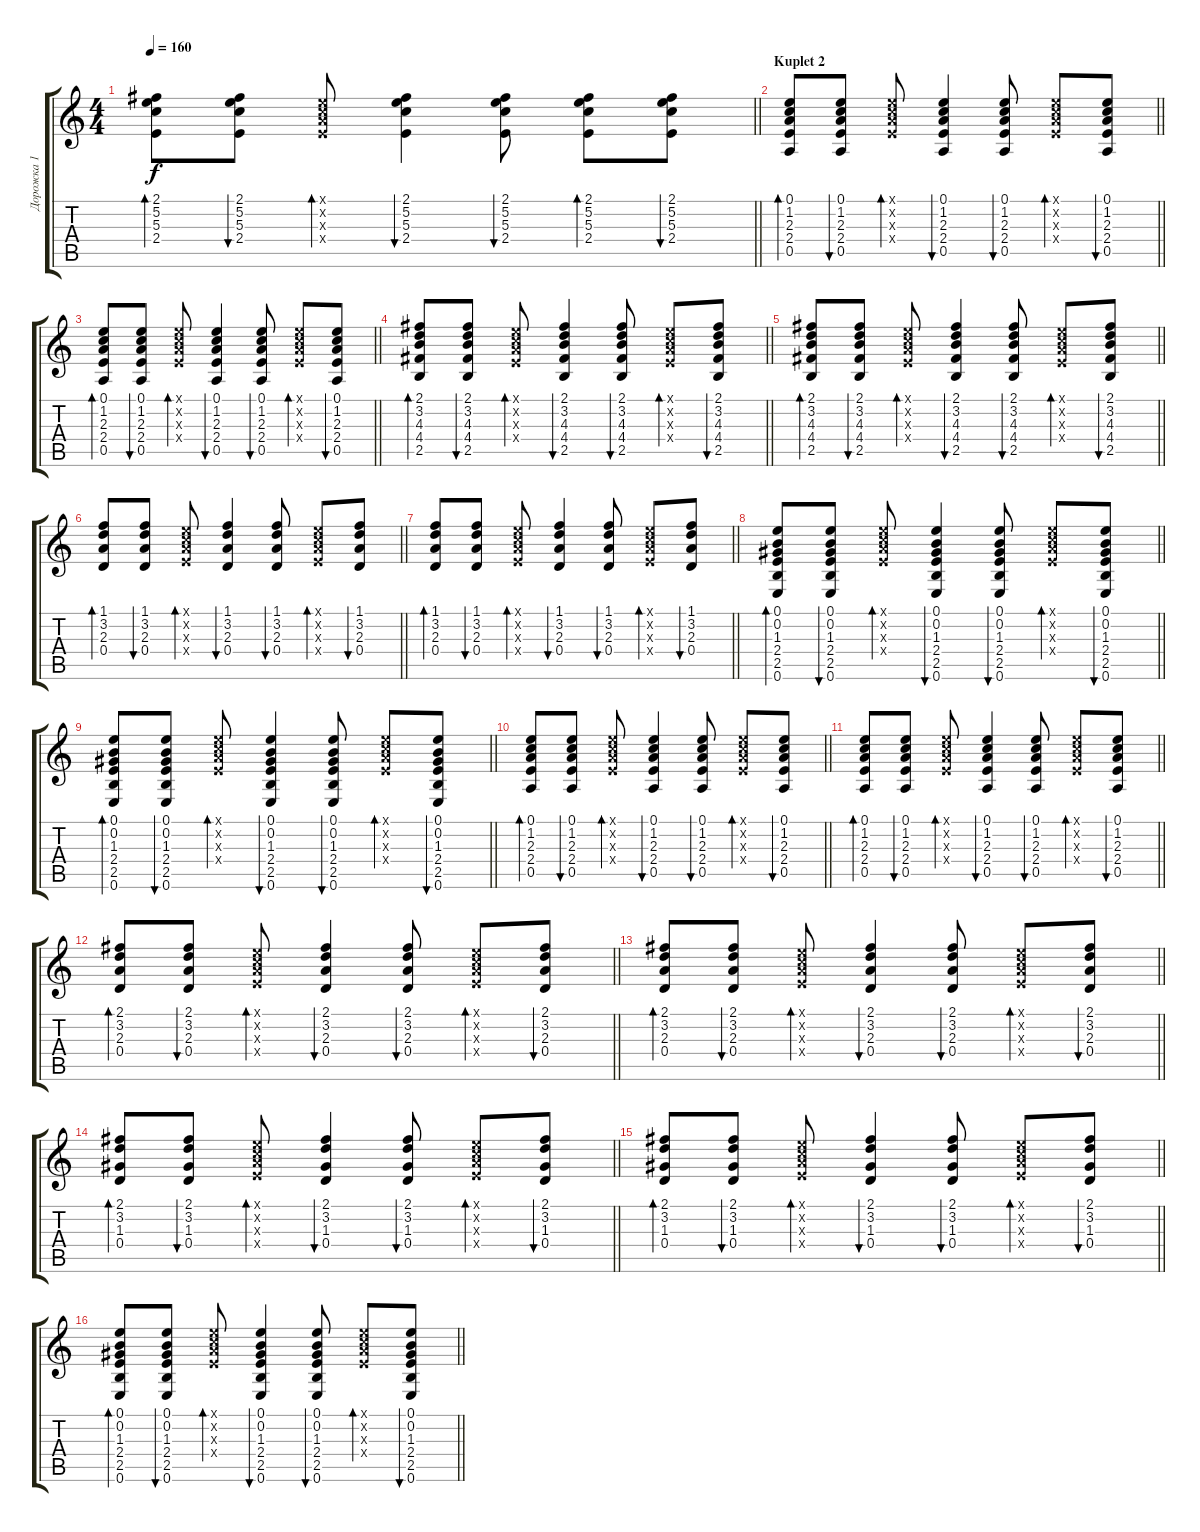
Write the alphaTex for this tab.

\track ("Дорожка 1" "Дорожка 1") {instrument acousticguitarsteel}
\staff {score tabs}
\tuning (E4 B3 G3 D3 A2 E2) {hide}
\ts (4 4)
\tempo 160
\clef g2
\barLineRight lightlight
\ks c
(2.1 5.2 5.3 2.4).8{bd 60 dy f} (2.1 5.2 5.3 2.4).8{bu 60} (0.1{x} 1.2{x} 2.3{x} 2.4{x}).8{bd 60} (2.1 5.2 5.3 2.4).4{bu 60} (2.1 5.2 5.3 2.4).8{bu 60} (2.1 5.2 5.3 2.4).8{bd 60} (2.1 5.2 5.3 2.4).8{bu 60} |
\section ("" "Kuplet 2")
\barLineRight lightlight
(0.1 1.2 2.3 2.4 0.5).8{bd 60} (0.1 1.2 2.3 2.4 0.5).8{bu 60} (0.1{x} 1.2{x} 2.3{x} 2.4{x}).8{bd 60} (0.1 1.2 2.3 2.4 0.5).4{bu 60} (0.1 1.2 2.3 2.4 0.5).8{bu 60} (0.1{x} 1.2{x} 2.3{x} 2.4{x}).8{bd 60} (0.1 1.2 2.3 2.4 0.5).8{bu 60} |
\barLineRight lightlight
(0.1 1.2 2.3 2.4 0.5).8{bd 60} (0.1 1.2 2.3 2.4 0.5).8{bu 60} (0.1{x} 1.2{x} 2.3{x} 2.4{x}).8{bd 60} (0.1 1.2 2.3 2.4 0.5).4{bu 60} (0.1 1.2 2.3 2.4 0.5).8{bu 60} (0.1{x} 1.2{x} 2.3{x} 2.4{x}).8{bd 60} (0.1 1.2 2.3 2.4 0.5).8{bu 60} |
\barLineRight lightlight
(2.1 3.2 4.3 4.4 2.5).8{bd 60} (2.1 3.2 4.3 4.4 2.5).8{bu 60} (0.1{x} 1.2{x} 2.3{x} 2.4{x}).8{bd 60} (2.1 3.2 4.3 4.4 2.5).4{bu 60} (2.1 3.2 4.3 4.4 2.5).8{bu 60} (0.1{x} 1.2{x} 2.3{x} 2.4{x}).8{bd 60} (2.1 3.2 4.3 4.4 2.5).8{bu 60} |
\barLineRight lightlight
(2.1 3.2 4.3 4.4 2.5).8{bd 60} (2.1 3.2 4.3 4.4 2.5).8{bu 60} (0.1{x} 1.2{x} 2.3{x} 2.4{x}).8{bd 60} (2.1 3.2 4.3 4.4 2.5).4{bu 60} (2.1 3.2 4.3 4.4 2.5).8{bu 60} (0.1{x} 1.2{x} 2.3{x} 2.4{x}).8{bd 60} (2.1 3.2 4.3 4.4 2.5).8{bu 60} |
\barLineRight lightlight
(1.1 3.2 2.3 0.4).8{bd 60} (1.1 3.2 2.3 0.4).8{bu 60} (0.1{x} 1.2{x} 2.3{x} 2.4{x}).8{bd 60} (1.1 3.2 2.3 0.4).4{bu 60} (1.1 3.2 2.3 0.4).8{bu 60} (0.1{x} 1.2{x} 2.3{x} 2.4{x}).8{bd 60} (1.1 3.2 2.3 0.4).8{bu 60} |
\barLineRight lightlight
(1.1 3.2 2.3 0.4).8{bd 60} (1.1 3.2 2.3 0.4).8{bu 60} (0.1{x} 1.2{x} 2.3{x} 2.4{x}).8{bd 60} (1.1 3.2 2.3 0.4).4{bu 60} (1.1 3.2 2.3 0.4).8{bu 60} (0.1{x} 1.2{x} 2.3{x} 2.4{x}).8{bd 60} (1.1 3.2 2.3 0.4).8{bu 60} |
\barLineRight lightlight
(0.1 0.2 1.3 2.4 2.5 0.6).8{bd 60} (0.1 0.2 1.3 2.4 2.5 0.6).8{bu 60} (0.1{x} 1.2{x} 2.3{x} 2.4{x}).8{bd 60} (0.1 0.2 1.3 2.4 2.5 0.6).4{bu 60} (0.1 0.2 1.3 2.4 2.5 0.6).8{bu 60} (0.1{x} 1.2{x} 2.3{x} 2.4{x}).8{bd 60} (0.1 0.2 1.3 2.4 2.5 0.6).8{bu 60} |
\barLineRight lightlight
(0.1 0.2 1.3 2.4 2.5 0.6).8{bd 60} (0.1 0.2 1.3 2.4 2.5 0.6).8{bu 60} (0.1{x} 1.2{x} 2.3{x} 2.4{x}).8{bd 60} (0.1 0.2 1.3 2.4 2.5 0.6).4{bu 60} (0.1 0.2 1.3 2.4 2.5 0.6).8{bu 60} (0.1{x} 1.2{x} 2.3{x} 2.4{x}).8{bd 60} (0.1 0.2 1.3 2.4 2.5 0.6).8{bu 60} |
\barLineRight lightlight
(0.1 1.2 2.3 2.4 0.5).8{bd 60} (0.1 1.2 2.3 2.4 0.5).8{bu 60} (0.1{x} 1.2{x} 2.3{x} 2.4{x}).8{bd 60} (0.1 1.2 2.3 2.4 0.5).4{bu 60} (0.1 1.2 2.3 2.4 0.5).8{bu 60} (0.1{x} 1.2{x} 2.3{x} 2.4{x}).8{bd 60} (0.1 1.2 2.3 2.4 0.5).8{bu 60} |
\barLineRight lightlight
(0.1 1.2 2.3 2.4 0.5).8{bd 60} (0.1 1.2 2.3 2.4 0.5).8{bu 60} (0.1{x} 1.2{x} 2.3{x} 2.4{x}).8{bd 60} (0.1 1.2 2.3 2.4 0.5).4{bu 60} (0.1 1.2 2.3 2.4 0.5).8{bu 60} (0.1{x} 1.2{x} 2.3{x} 2.4{x}).8{bd 60} (0.1 1.2 2.3 2.4 0.5).8{bu 60} |
\barLineRight lightlight
(2.1 3.2 2.3 0.4).8{bd 60} (2.1 3.2 2.3 0.4).8{bu 60} (0.1{x} 1.2{x} 2.3{x} 2.4{x}).8{bd 60} (2.1 3.2 2.3 0.4).4{bu 60} (2.1 3.2 2.3 0.4).8{bu 60} (0.1{x} 1.2{x} 2.3{x} 2.4{x}).8{bd 60} (2.1 3.2 2.3 0.4).8{bu 60} |
\barLineRight lightlight
(2.1 3.2 2.3 0.4).8{bd 60} (2.1 3.2 2.3 0.4).8{bu 60} (0.1{x} 1.2{x} 2.3{x} 2.4{x}).8{bd 60} (2.1 3.2 2.3 0.4).4{bu 60} (2.1 3.2 2.3 0.4).8{bu 60} (0.1{x} 1.2{x} 2.3{x} 2.4{x}).8{bd 60} (2.1 3.2 2.3 0.4).8{bu 60} |
\barLineRight lightlight
(2.1 3.2 1.3 0.4).8{bd 60} (2.1 3.2 1.3 0.4).8{bu 60} (0.1{x} 1.2{x} 2.3{x} 2.4{x}).8{bd 60} (2.1 3.2 1.3 0.4).4{bu 60} (2.1 3.2 1.3 0.4).8{bu 60} (0.1{x} 1.2{x} 2.3{x} 2.4{x}).8{bd 60} (2.1 3.2 1.3 0.4).8{bu 60} |
\barLineRight lightlight
(2.1 3.2 1.3 0.4).8{bd 60} (2.1 3.2 1.3 0.4).8{bu 60} (0.1{x} 1.2{x} 2.3{x} 2.4{x}).8{bd 60} (2.1 3.2 1.3 0.4).4{bu 60} (2.1 3.2 1.3 0.4).8{bu 60} (0.1{x} 1.2{x} 2.3{x} 2.4{x}).8{bd 60} (2.1 3.2 1.3 0.4).8{bu 60} |
\barLineRight lightlight
(0.1 0.2 1.3 2.4 2.5 0.6).8{bd 60} (0.1 0.2 1.3 2.4 2.5 0.6).8{bu 60} (0.1{x} 1.2{x} 2.3{x} 2.4{x}).8{bd 60} (0.1 0.2 1.3 2.4 2.5 0.6).4{bu 60} (0.1 0.2 1.3 2.4 2.5 0.6).8{bu 60} (0.1{x} 1.2{x} 2.3{x} 2.4{x}).8{bd 60} (0.1 0.2 1.3 2.4 2.5 0.6).8{bu 60}
